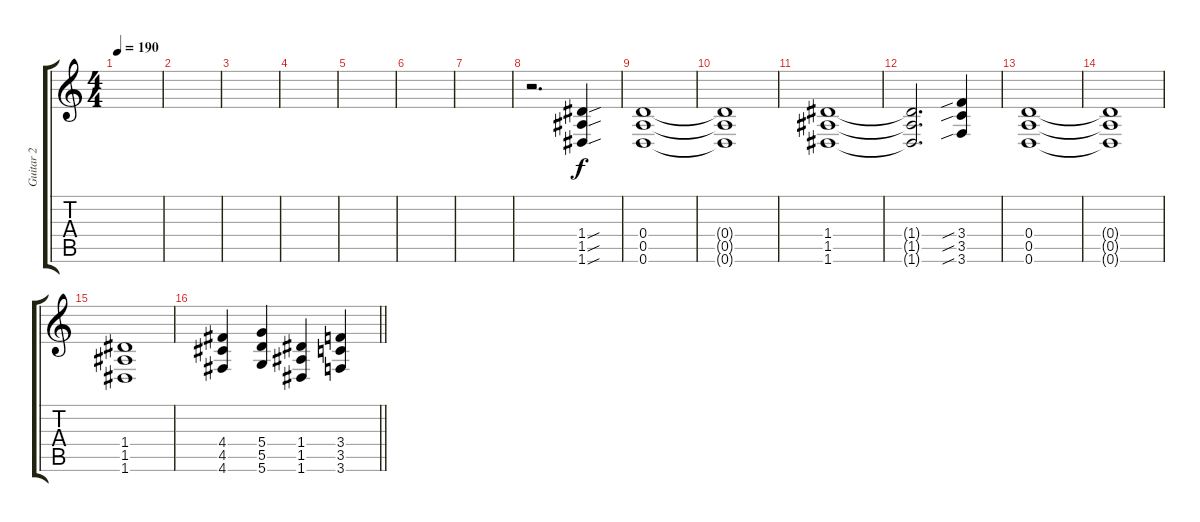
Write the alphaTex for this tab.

\track ("Guitar 2" "Guitar 2") {instrument distortionguitar}
\staff {score tabs}
\tuning (E4 B3 G3 D3 A2 D2) {hide}
\ts (4 4)
\tempo 190
\clef g2
\ks c
|
|
|
|
|
|
|
r.2{d} (1.4{sou} 1.5{sou} 1.6{sou}).4 |
(0.4 0.5 0.6).1 |
(0.4{t} 0.5{t} 0.6{t}).1 |
(1.4 1.5 1.6).1 |
(1.4{t} 1.5{t} 1.6{t}).2{d} (3.4{sib} 3.5{sib} 3.6{sib}).4 |
(0.4 0.5 0.6).1 |
(0.4{t} 0.5{t} 0.6{t}).1 |
(1.4 1.5 1.6).1 |
\barLineRight lightlight
(4.4 4.5 4.6).4 (5.4 5.5 5.6).4 (1.4 1.5 1.6).4 (3.4 3.5 3.6).4
